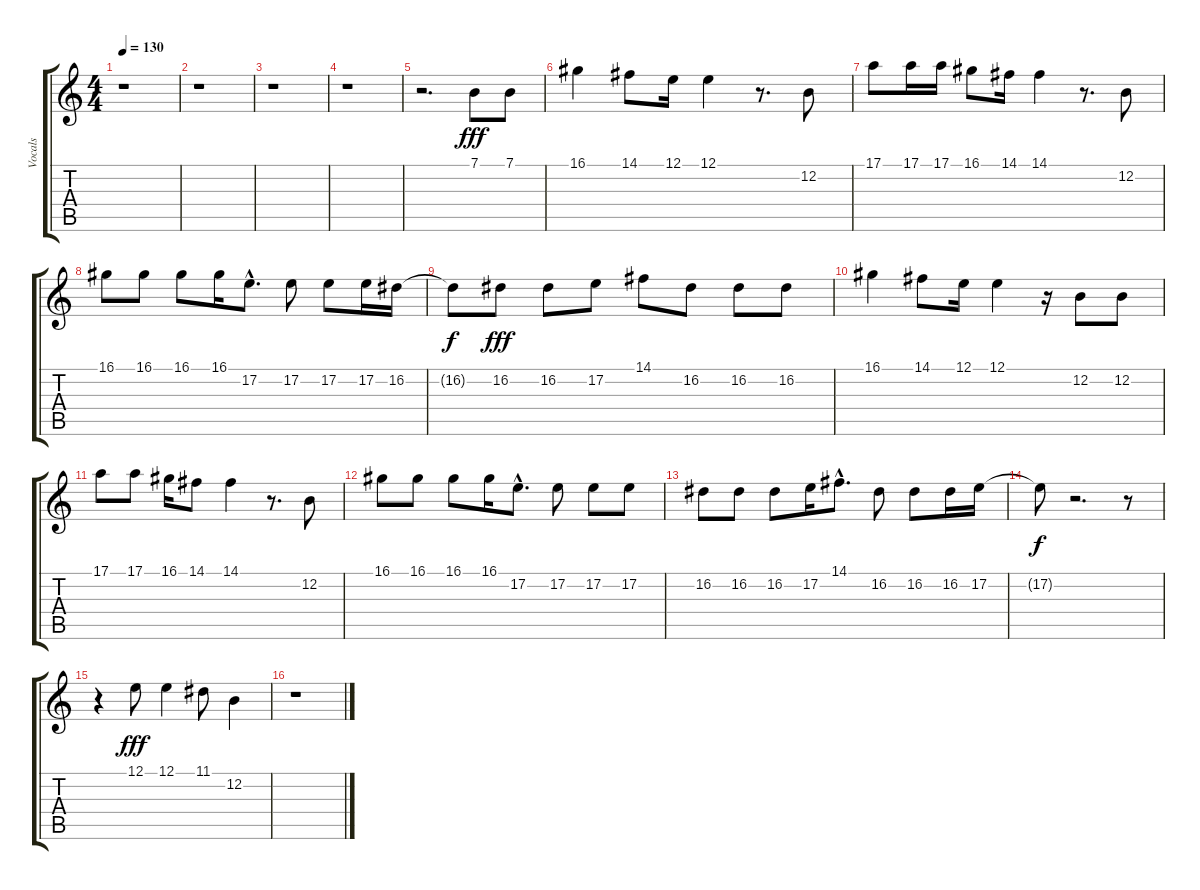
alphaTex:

\track ("Vocals" "Vocals") {instrument violin}
\staff {score tabs}
\tuning (E4 B3 G3 D3 A2 E2) {hide}
\ts (4 4)
\tempo 130
\clef g2
\ks c
r.1{dy fff instrument violin} |
r.1 |
r.1 |
r.1 |
r.2{d} 7.1.8 7.1.8 |
16.1.4 14.1.8 12.1.16 12.1.4 r.8{d} 12.2.8 |
17.1.8 17.1.16 17.1.16 16.1.8 14.1.16 14.1.4 r.8{d} 12.2.8 |
16.1.8 16.1.8 16.1.8 16.1.16 17.2{hac}.8{d} 17.2.8 17.2.8 17.2.16 16.2.16 |
16.2{t}.8{dy f} 16.2.8{dy fff} 16.2.8 17.2.8 14.1.8 16.2.8 16.2.8 16.2.8 |
16.1.4 14.1.8 12.1.16 12.1.4 r.16 12.2.8 12.2.8 |
17.1.8 17.1.8 16.1.16 14.1.8 14.1.4 r.8{d} 12.2.8 |
16.1.8 16.1.8 16.1.8 16.1.16 17.2{hac}.8{d} 17.2.8 17.2.8 17.2.8 |
16.2.8 16.2.8 16.2.8 17.2.16 14.1{hac}.8{d} 16.2.8 16.2.8 16.2.16 17.2.16 |
17.2{t}.8{dy f} r.2{d} r.8 |
r.4 12.1.8{dy fff} 12.1.4 11.1.8 12.2.4 |
r.1
